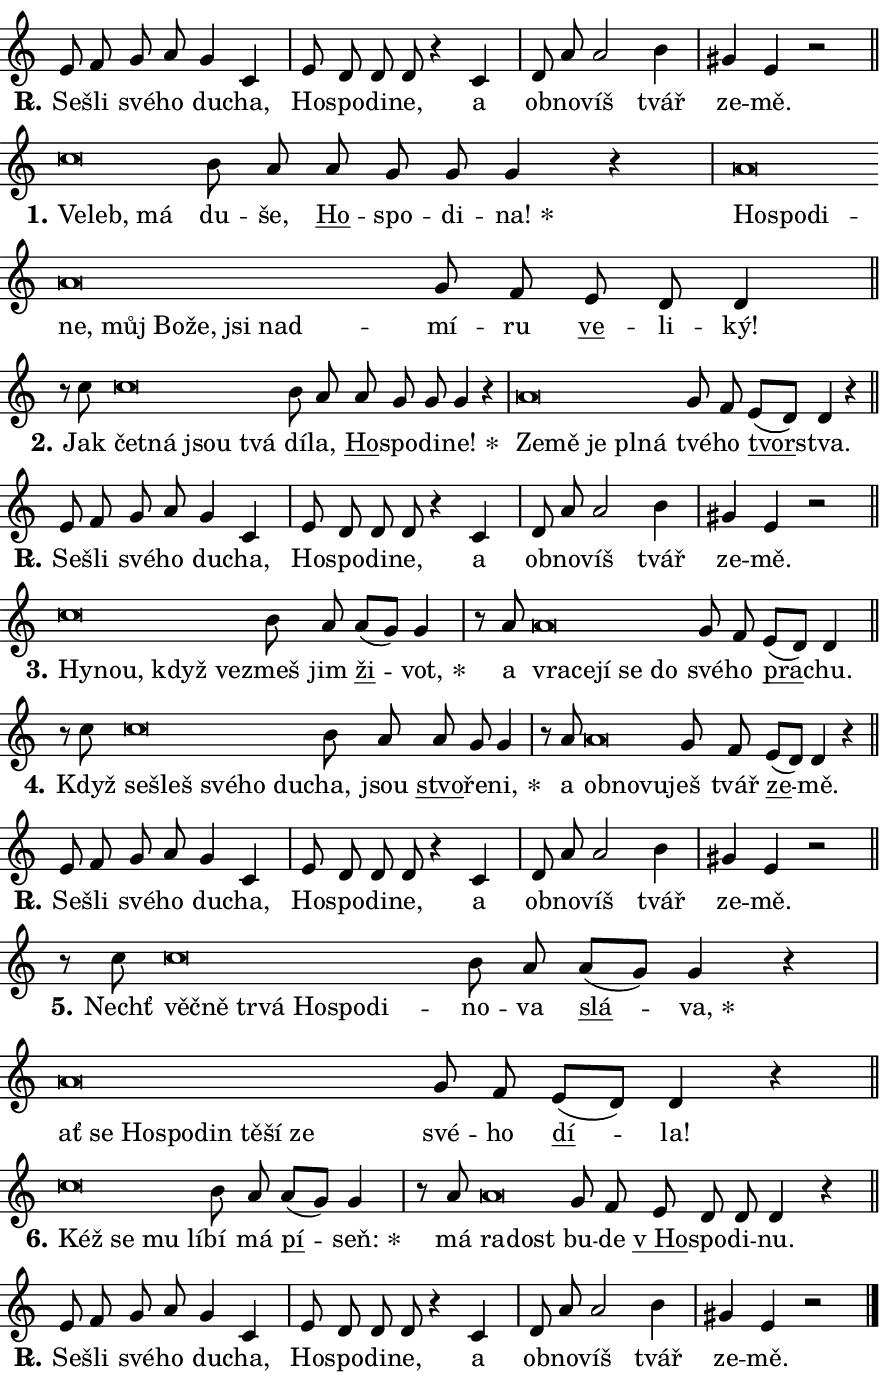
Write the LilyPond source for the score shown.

\version "2.24.0"
\header { tagline = "" }
\paper {
  indent = 0\cm
  top-margin = 0\cm
  right-margin = 0.13\cm % to fit lyric hyphens
  bottom-margin = 0\cm
  left-margin = 0\cm
  paper-width = 15\cm
  page-breaking = #ly:one-page-breaking
  system-system-spacing.basic-distance = #11
  score-system-spacing.basic-distance = #11
  ragged-last = ##f
}


%% Author: Thomas Morley
%% https://lists.gnu.org/archive/html/lilypond-user/2020-05/msg00002.html
#(define (line-position grob)
"Returns position of @var[grob} in current system:
   @code{'start}, if at first time-step
   @code{'end}, if at last time-step
   @code{'middle} otherwise
"
  (let* ((col (ly:item-get-column grob))
         (ln (ly:grob-object col 'left-neighbor))
         (rn (ly:grob-object col 'right-neighbor))
         (col-to-check-left (if (ly:grob? ln) ln col))
         (col-to-check-right (if (ly:grob? rn) rn col))
         (break-dir-left
           (and
             (ly:grob-property col-to-check-left 'non-musical #f)
             (ly:item-break-dir col-to-check-left)))
         (break-dir-right
           (and
             (ly:grob-property col-to-check-right 'non-musical #f)
             (ly:item-break-dir col-to-check-right))))
        (cond ((eqv? 1 break-dir-left) 'start)
              ((eqv? -1 break-dir-right) 'end)
              (else 'middle))))

#(define (tranparent-at-line-position vctor)
  (lambda (grob)
  "Relying on @code{line-position} select the relevant enry from @var{vctor}.
Used to determine transparency,"
    (case (line-position grob)
      ((end) (not (vector-ref vctor 0)))
      ((middle) (not (vector-ref vctor 1)))
      ((start) (not (vector-ref vctor 2))))))

noteHeadBreakVisibility =
#(define-music-function (break-visibility)(vector?)
"Makes @code{NoteHead}s transparent relying on @var{break-visibility}"
#{
  \override NoteHead.transparent =
    #(tranparent-at-line-position break-visibility)
#})

#(define delete-ledgers-for-transparent-note-heads
  (lambda (grob)
    "Reads whether a @code{NoteHead} is transparent.
If so this @code{NoteHead} is removed from @code{'note-heads} from
@var{grob}, which is supposed to be @code{LedgerLineSpanner}.
As a result ledgers are not printed for this @code{NoteHead}"
    (let* ((nhds-array (ly:grob-object grob 'note-heads))
           (nhds-list
             (if (ly:grob-array? nhds-array)
                 (ly:grob-array->list nhds-array)
                 '()))
           ;; Relies on the transparent-property being done before
           ;; Staff.LedgerLineSpanner.after-line-breaking is executed.
           ;; This is fragile ...
           (to-keep
             (remove
               (lambda (nhd)
                 (ly:grob-property nhd 'transparent #f))
               nhds-list)))
      ;; TODO find a better method to iterate over grob-arrays, similiar
      ;; to filter/remove etc for lists
      ;; For now rebuilt from scratch
      (set! (ly:grob-object grob 'note-heads)  '())
      (for-each
        (lambda (nhd)
          (ly:pointer-group-interface::add-grob grob 'note-heads nhd))
        to-keep))))

squashNotes = {
  \override NoteHead.X-extent = #'(-0.2 . 0.2)
  \override NoteHead.Y-extent = #'(-0.75 . 0)
  \override NoteHead.stencil =
    #(lambda (grob)
       (let ((pos (ly:grob-property grob 'staff-position)))
         (begin
           (if (< pos -7) (display "ERROR: Lower brevis then expected\n") (display ""))
           (if (<= pos -6) ly:text-interface::print ly:note-head::print))))
}
unSquashNotes = {
  \revert NoteHead.X-extent
  \revert NoteHead.Y-extent
  \revert NoteHead.stencil
}

hideNotes = \noteHeadBreakVisibility #begin-of-line-visible
unHideNotes = \noteHeadBreakVisibility #all-visible

% work-around for resetting accidentals
% https://lilypond.org/doc/v2.23/Documentation/notation/displaying-rhythms#unmetered-music
cadenzaMeasure = {
  \cadenzaOff
  \partial 1024 s1024
  \cadenzaOn
}

#(define-markup-command (accent layout props text) (markup?)
  "Underline accented syllable"
  (interpret-markup layout props
    #{\markup \override #'(offset . 4.3) \underline { #text }#}))

responsum = \markup \concat {
  "R" \hspace #-1.05 \path #0.1 #'((moveto 0 0.07) (lineto 0.9 0.8)) \hspace #0.05 "."
}

spaceSize = #0.6828661417322834 % exact space size for TeX Gyre Schola

\layout {
  \context {
    \Staff
    \remove "Time_signature_engraver"
    \override LedgerLineSpanner.after-line-breaking = #delete-ledgers-for-transparent-note-heads
  }
  \context {
    \Lyrics {
      \override LyricSpace.minimum-distance = \spaceSize
      \override LyricText.font-name = #"TeX Gyre Schola"
      \override LyricText.font-size = 1
      \override StanzaNumber.font-name = #"TeX Gyre Schola Bold"
      \override StanzaNumber.font-size = 1
    }
  }
  \context {
    \Score 
    \override NoteHead.text =
      #(lambda (grob) 
        (let ((pos (ly:grob-property grob 'staff-position)))
          #{\markup {
            \combine
              \halign #-0.55 \raise #(if (= pos -6) 0 0.5) \override #'(thickness . 2) \draw-line #'(3.2 . 0)
              \musicglyph "noteheads.sM1"
          }#}))
  }
}

% magnetic-lyrics.ily
%
%   written by
%     Jean Abou Samra <jean@abou-samra.fr>
%     Werner Lemberg <wl@gnu.org>
%
%   adapted by
%     Jiri Hon <jiri.hon@gmail.com>
%
% Version 2022-Apr-15

% https://www.mail-archive.com/lilypond-user@gnu.org/msg149350.html

#(define (Left_hyphen_pointer_engraver context)
   "Collect syllable-hyphen-syllable occurrences in lyrics and store
them in properties.  This engraver only looks to the left.  For
example, if the lyrics input is @code{foo -- bar}, it does the
following.

@itemize @bullet
@item
Set the @code{text} property of the @code{LyricHyphen} grob between
@q{foo} and @q{bar} to @code{foo}.

@item
Set the @code{left-hyphen} property of the @code{LyricText} grob with
text @q{foo} to the @code{LyricHyphen} grob between @q{foo} and
@q{bar}.
@end itemize

Use this auxiliary engraver in combination with the
@code{lyric-@/text::@/apply-@/magnetic-@/offset!} hook."
   (let ((hyphen #f)
         (text #f))
     (make-engraver
      (acknowledgers
       ((lyric-syllable-interface engraver grob source-engraver)
        (set! text grob)))
      (end-acknowledgers
       ((lyric-hyphen-interface engraver grob source-engraver)
        ;(when (not (grob::has-interface grob 'lyric-space-interface))
          (set! hyphen grob)));)
      ((stop-translation-timestep engraver)
       (when (and text hyphen)
         (ly:grob-set-object! text 'left-hyphen hyphen))
       (set! text #f)
       (set! hyphen #f)))))

#(define (lyric-text::apply-magnetic-offset! grob)
   "If the space between two syllables is less than the value in
property @code{LyricText@/.details@/.squash-threshold}, move the right
syllable to the left so that it gets concatenated with the left
syllable.

Use this function as a hook for
@code{LyricText@/.after-@/line-@/breaking} if the
@code{Left_@/hyphen_@/pointer_@/engraver} is active."
   (let ((hyphen (ly:grob-object grob 'left-hyphen #f)))
     (when hyphen
       (let ((left-text (ly:spanner-bound hyphen LEFT)))
         (when (grob::has-interface left-text 'lyric-syllable-interface)
           (let* ((common (ly:grob-common-refpoint grob left-text X))
                  (this-x-ext (ly:grob-extent grob common X))
                  (left-x-ext
                   (begin
                     ;; Trigger magnetism for left-text.
                     (ly:grob-property left-text 'after-line-breaking)
                     (ly:grob-extent left-text common X)))
                  ;; `delta` is the gap width between two syllables.
                  (delta (- (interval-start this-x-ext)
                            (interval-end left-x-ext)))
                  (details (ly:grob-property grob 'details))
                  (threshold (assoc-get 'squash-threshold details 0.2)))
             (when (< delta threshold)
               (let* (;; We have to manipulate the input text so that
                      ;; ligatures crossing syllable boundaries are not
                      ;; disabled.  For languages based on the Latin
                      ;; script this is essentially a beautification.
                      ;; However, for non-Western scripts it can be a
                      ;; necessity.
                      (lt (ly:grob-property left-text 'text))
                      (rt (ly:grob-property grob 'text))
                      (is-space (grob::has-interface hyphen 'lyric-space-interface))
                      (space (if is-space " " ""))
                      (extra-delta (if is-space spaceSize 0))
                      ;; Append new syllable.
                      (ltrt-space (if (and (string? lt) (string? rt))
                                (string-append lt space rt)
                                (make-concat-markup (list lt space rt))))
                      ;; Right-align `ltrt` to the right side.
                      (ltrt-space-markup (grob-interpret-markup
                               grob
                               (make-translate-markup
                                (cons (interval-length this-x-ext) 0)
                                (make-right-align-markup ltrt-space)))))
                 (begin
                   ;; Don't print `left-text`.
                   (ly:grob-set-property! left-text 'stencil #f)
                   ;; Set text and stencil (which holds all collected
                   ;; syllables so far) and shift it to the left.
                   (ly:grob-set-property! grob 'text ltrt-space)
                   (ly:grob-set-property! grob 'stencil ltrt-space-markup)
                   (ly:grob-translate-axis! grob (- (- delta extra-delta)) X))))))))))


#(define (lyric-hyphen::displace-bounds-first grob)
   ;; Make very sure this callback isn't triggered too early.
   (let ((left (ly:spanner-bound grob LEFT))
         (right (ly:spanner-bound grob RIGHT)))
     (ly:grob-property left 'after-line-breaking)
     (ly:grob-property right 'after-line-breaking)
     (ly:lyric-hyphen::print grob)))

squashThreshold = #0.4

\layout {
  \context {
    \Lyrics
    \consists #Left_hyphen_pointer_engraver
    \override LyricText.after-line-breaking =
      #lyric-text::apply-magnetic-offset!
    \override LyricHyphen.stencil = #lyric-hyphen::displace-bounds-first
    \override LyricText.details.squash-threshold = \squashThreshold
    \override LyricHyphen.minimum-distance = 0
    \override LyricHyphen.minimum-length = \squashThreshold
  }
}

squashText = \override LyricText.details.squash-threshold = 9999
unSquashText = \override LyricText.details.squash-threshold = \squashThreshold

leftText = \override LyricText.self-alignment-X = #LEFT
unLeftText = \revert LyricText.self-alignment-X

starOffset = #(lambda (grob) 
                (let ((x_offset (ly:self-alignment-interface::aligned-on-x-parent grob)))
                  (if (= x_offset 0) 0 (+ x_offset 1.2))))

star = #(define-music-function (syllable)(string?)
"Append star separator at the end of a syllable"
#{
  \once \override LyricText.X-offset = #starOffset
  \lyricmode { \markup {
    #syllable
    \override #'((font-name . "TeX Gyre Schola Bold")) \hspace #0.2 \lower #0.65 \larger "*"
  } }
#})

starAccent = #(define-music-function (syllable)(string?)
"Append star separator at the end of a syllable and make accent"
#{
  \once \override LyricText.X-offset = #starOffset
  \lyricmode { \markup {
    \accent #syllable
    \override #'((font-name . "TeX Gyre Schola Bold")) \hspace #0.2 \lower #0.65 \larger "*"
  } }
#})

breath = #(define-music-function (syllable)(string?)
"Append breathing indicator at the end of a syllable"
#{
  \lyricmode { \markup { #syllable "+" } }
#})

optionalBreath = #(define-music-function (syllable)(string?)
"Append optional breathing indicator at the end of a syllable"
#{
  \lyricmode { \markup { #syllable "(+)" } }
#})


\score {
    <<
        \new Voice = "melody" { \cadenzaOn \key c \major \relative { e'8 f g a g4 c, \cadenzaMeasure \bar "|" e8 d d d r4 c \cadenzaMeasure \bar "|" d8 a' a2 b4 \cadenzaMeasure \bar "|" gis e r2 \cadenzaMeasure \bar "||" \break } }
        \new Lyrics \lyricsto "melody" { \lyricmode { \set stanza = \responsum
Se -- šli své -- ho du -- cha, Ho -- spo -- di -- ne, a ob -- no -- víš tvář ze -- mě. } }
    >>
    \layout {}
}

\score {
    <<
        \new Voice = "melody" { \cadenzaOn \key c \major \relative { \squashNotes c''\breve*1/16 \hideNotes \breve*1/16 \breve*1/16 \bar "" \unHideNotes \unSquashNotes b8 a \bar "" a g g g4 r \cadenzaMeasure \bar "|" \squashNotes a\breve*1/16 \hideNotes \breve*1/16 \bar "" \breve*1/16 \bar "" \breve*1/16 \bar "" \breve*1/16 \bar "" \breve*1/16 \bar "" \breve*1/16 \bar "" \breve*1/16 \breve*1/16 \bar "" \unHideNotes \unSquashNotes g8 f \bar "" e d d4 \cadenzaMeasure \bar "||" \break } }
        \new Lyrics \lyricsto "melody" { \lyricmode { \set stanza = "1."
\leftText Ve -- \squashText leb, má \unLeftText \unSquashText du -- še, \markup \accent Ho -- spo -- di -- \star na! \leftText Ho -- \squashText spo -- di -- ne, můj Bo -- že, jsi nad -- \unLeftText \unSquashText mí -- ru \markup \accent ve -- li -- ký! } }
    >>
    \layout {}
}

\score {
    <<
        \new Voice = "melody" { \cadenzaOn \key c \major \relative { r8 c''8 \squashNotes c\breve*1/16 \hideNotes \breve*1/16 \bar "" \breve*1/16 \breve*1/16 \bar "" \unHideNotes \unSquashNotes b8 a \bar "" a g g g4 r \cadenzaMeasure \bar "|" \squashNotes a\breve*1/16 \hideNotes \breve*1/16 \bar "" \breve*1/16 \bar "" \breve*1/16 \breve*1/16 \bar "" \unHideNotes \unSquashNotes g8 f \bar "" e[( d)] d4 r \cadenzaMeasure \bar "||" \break } }
        \new Lyrics \lyricsto "melody" { \lyricmode { \set stanza = "2."
Jak \leftText čet -- \squashText ná jsou tvá \unLeftText \unSquashText dí -- la, \markup \accent Ho -- spo -- di -- \star ne! \leftText Ze -- \squashText mě je pl -- ná \unLeftText \unSquashText tvé -- ho \markup \accent tvor -- stva. } }
    >>
    \layout {}
}

\score {
    <<
        \new Voice = "melody" { \cadenzaOn \key c \major \relative { e'8 f g a g4 c, \cadenzaMeasure \bar "|" e8 d d d r4 c \cadenzaMeasure \bar "|" d8 a' a2 b4 \cadenzaMeasure \bar "|" gis e r2 \cadenzaMeasure \bar "||" \break } }
        \new Lyrics \lyricsto "melody" { \lyricmode { \set stanza = \responsum
Se -- šli své -- ho du -- cha, Ho -- spo -- di -- ne, a ob -- no -- víš tvář ze -- mě. } }
    >>
    \layout {}
}

\score {
    <<
        \new Voice = "melody" { \cadenzaOn \key c \major \relative { \squashNotes c''\breve*1/16 \hideNotes \breve*1/16 \bar "" \breve*1/16 \breve*1/16 \bar "" \unHideNotes \unSquashNotes b8 a \bar "" a[( g)] g4 \cadenzaMeasure \bar "|" r8 a8 \squashNotes a\breve*1/16 \hideNotes \breve*1/16 \bar "" \breve*1/16 \bar "" \breve*1/16 \breve*1/16 \bar "" \unHideNotes \unSquashNotes g8 f \bar "" e[( d)] d4 \cadenzaMeasure \bar "||" \break } }
        \new Lyrics \lyricsto "melody" { \lyricmode { \set stanza = "3."
\leftText Hy -- \squashText nou, když ve -- \unLeftText \unSquashText zmeš jim \markup \accent ži -- \star vot, a \leftText vra -- \squashText ce -- jí se do \unLeftText \unSquashText své -- ho \markup \accent pra -- chu. } }
    >>
    \layout {}
}

\score {
    <<
        \new Voice = "melody" { \cadenzaOn \key c \major \relative { r8 c''8 \squashNotes c\breve*1/16 \hideNotes \breve*1/16 \bar "" \breve*1/16 \bar "" \breve*1/16 \breve*1/16 \bar "" \unHideNotes \unSquashNotes b8 a \bar "" a g g4 \cadenzaMeasure \bar "|" r8 a8 \squashNotes a\breve*1/16 \hideNotes \breve*1/16 \breve*1/16 \bar "" \unHideNotes \unSquashNotes g8 f \bar "" e[( d)] d4 r \cadenzaMeasure \bar "||" \break } }
        \new Lyrics \lyricsto "melody" { \lyricmode { \set stanza = "4."
Když \leftText se -- \squashText šleš své -- ho du -- \unLeftText \unSquashText cha, jsou \markup \accent stvo -- ře -- \star ni, a \leftText ob -- \squashText no -- vu -- \unLeftText \unSquashText ješ tvář \markup \accent ze -- mě. } }
    >>
    \layout {}
}

\score {
    <<
        \new Voice = "melody" { \cadenzaOn \key c \major \relative { e'8 f g a g4 c, \cadenzaMeasure \bar "|" e8 d d d r4 c \cadenzaMeasure \bar "|" d8 a' a2 b4 \cadenzaMeasure \bar "|" gis e r2 \cadenzaMeasure \bar "||" \break } }
        \new Lyrics \lyricsto "melody" { \lyricmode { \set stanza = \responsum
Se -- šli své -- ho du -- cha, Ho -- spo -- di -- ne, a ob -- no -- víš tvář ze -- mě. } }
    >>
    \layout {}
}

\score {
    <<
        \new Voice = "melody" { \cadenzaOn \key c \major \relative { r8 c''8 \squashNotes c\breve*1/16 \hideNotes \breve*1/16 \bar "" \breve*1/16 \bar "" \breve*1/16 \bar "" \breve*1/16 \bar "" \breve*1/16 \breve*1/16 \bar "" \unHideNotes \unSquashNotes b8 a \bar "" a[( g)] g4 r \cadenzaMeasure \bar "|" \squashNotes a\breve*1/16 \hideNotes \breve*1/16 \bar "" \breve*1/16 \bar "" \breve*1/16 \bar "" \breve*1/16 \bar "" \breve*1/16 \bar "" \breve*1/16 \breve*1/16 \bar "" \unHideNotes \unSquashNotes g8 f \bar "" e[( d)] d4 r \cadenzaMeasure \bar "||" \break } }
        \new Lyrics \lyricsto "melody" { \lyricmode { \set stanza = "5."
Nechť \leftText věč -- \squashText ně tr -- vá Ho -- spo -- di -- \unLeftText \unSquashText no -- va \markup \accent slá -- \star va, \leftText ať \squashText se Ho -- spo -- din tě -- ší ze \unLeftText \unSquashText své -- ho \markup \accent dí -- la! } }
    >>
    \layout {}
}

\score {
    <<
        \new Voice = "melody" { \cadenzaOn \key c \major \relative { \squashNotes c''\breve*1/16 \hideNotes \breve*1/16 \bar "" \breve*1/16 \breve*1/16 \bar "" \unHideNotes \unSquashNotes b8 a \bar "" a[( g)] g4 \cadenzaMeasure \bar "|" r8 a8 \squashNotes a\breve*1/16 \hideNotes \breve*1/16 \bar "" \unHideNotes \unSquashNotes g8 f \bar "" e d d d4 r \cadenzaMeasure \bar "||" \break } }
        \new Lyrics \lyricsto "melody" { \lyricmode { \set stanza = "6."
\leftText Kéž \squashText se mu lí -- \unLeftText \unSquashText bí má \markup \accent pí -- \star seň: má \leftText ra -- \squashText dost \unLeftText \unSquashText bu -- de \markup \accent "v Ho" -- spo -- di -- nu. } }
    >>
    \layout {}
}

\score {
    <<
        \new Voice = "melody" { \cadenzaOn \key c \major \relative { e'8 f g a g4 c, \cadenzaMeasure \bar "|" e8 d d d r4 c \cadenzaMeasure \bar "|" d8 a' a2 b4 \cadenzaMeasure \bar "|" gis e r2 \cadenzaMeasure \bar "||" \break } \bar "|." }
        \new Lyrics \lyricsto "melody" { \lyricmode { \set stanza = \responsum
Se -- šli své -- ho du -- cha, Ho -- spo -- di -- ne, a ob -- no -- víš tvář ze -- mě. } }
    >>
    \layout {}
}
